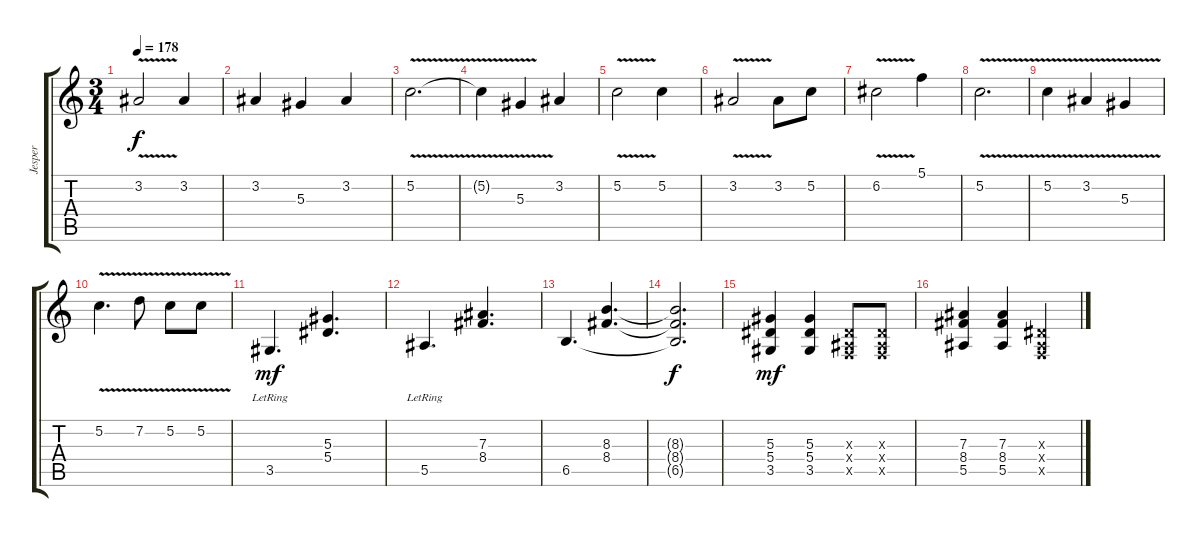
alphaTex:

\track ("Jesper" "Jesper") {instrument distortionguitar}
\staff {score tabs}
\tuning (C4 G3 Eb3 Bb2 F2 C2) {hide}
\ts (3 4)
\tempo 178
\clef g2
\ks c
3.2{v}.2{dy f} 3.2.4 |
3.2.4 5.3.4 3.2.4 |
5.2{v}.2{d} |
5.2{t}.4 5.3{v}.4 3.2.4 |
5.2{v}.2 5.2.4 |
3.2{v}.2 3.2.8 5.2.8 |
6.2{v}.2 5.1.4 |
5.2{v}.2{d} |
5.2{v}.4 3.2{v}.4 5.3{v}.4 |
5.2{v}.4{d} 7.2{v}.8 5.2{v}.8 5.2{v}.8 |
3.5{lr}.4{d dy mf volume 16 balance 13} (5.3 5.4).4{d} |
5.5{lr}.4{d} (7.3 8.4).4{d} |
6.5.4{d} (8.3 8.4).4{d} |
(8.3{t} 8.4{t} 6.5{t}).2{d dy f} |
(5.3 5.4 3.5).4{dy mf} (5.3 5.4 3.5).4 (0.3{x} 0.4{x} 0.5{x}).8 (0.3{x} 0.4{x} 0.5{x}).8 |
(7.3 8.4 5.5).4 (7.3 8.4 5.5).4 (0.3{x} 0.4{x} 0.5{x}).4
